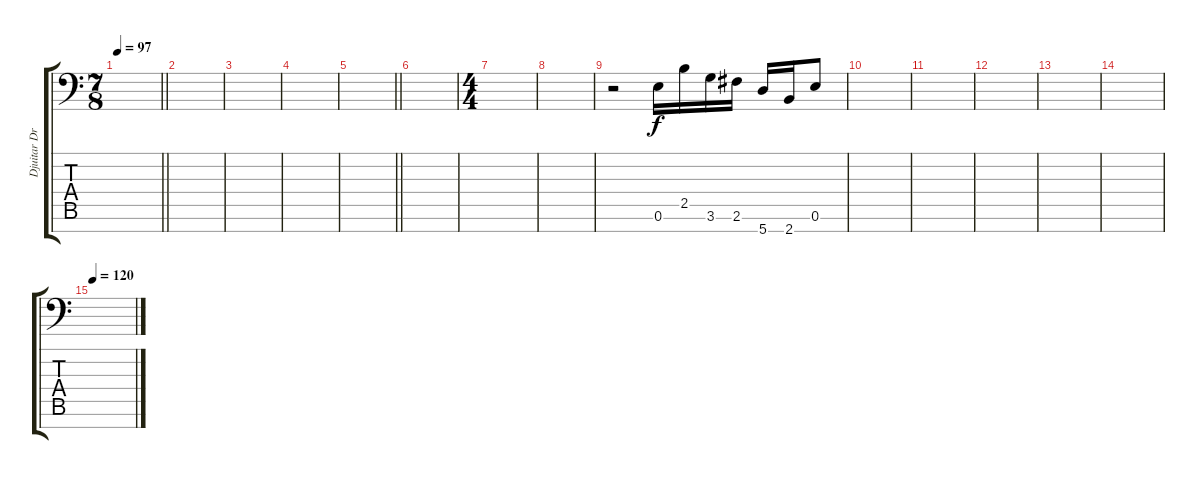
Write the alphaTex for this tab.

\track ("Djuitar Dropped A" "Djuitar Dr") {instrument distortionguitar}
\staff {score tabs}
\tuning (E4 B3 G3 D3 A2 E2 A1) {hide}
\ts (7 8)
\tempo 97
\clef f4
\barLineRight lightlight
\ks c
|
|
|
|
\barLineRight lightlight
|
|
\ts (4 4)
|
|
r.2 0.6.16 2.5.16 3.6.16 2.6.16 5.7.16 2.7.16 0.6.8 |
|
|
|
|
|
\tempo 120
